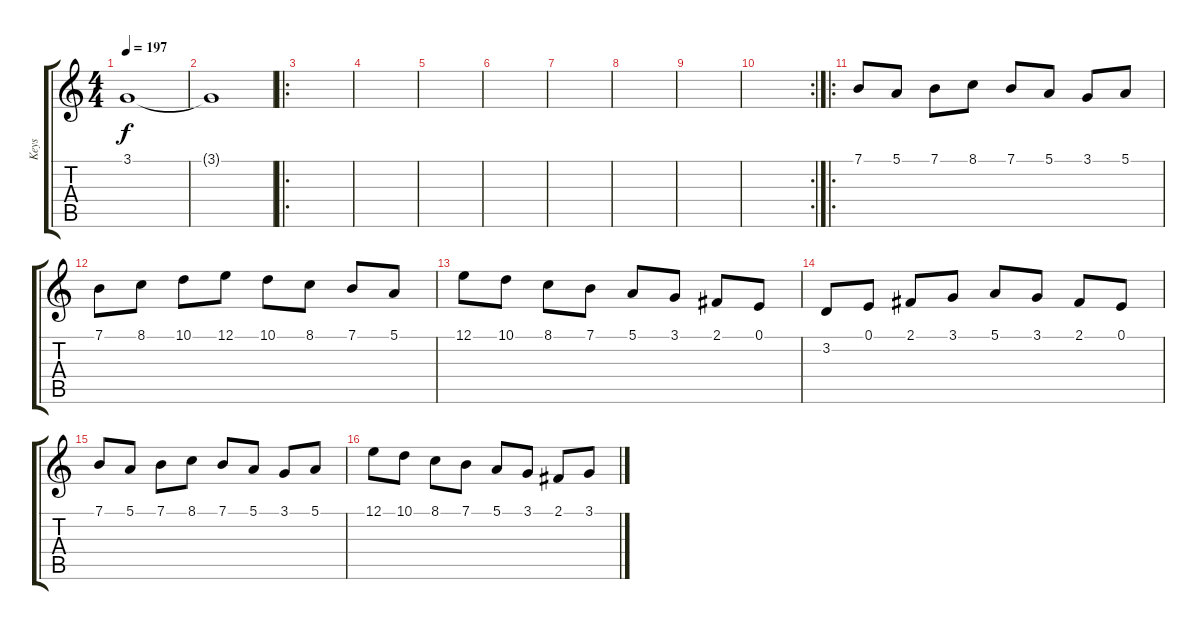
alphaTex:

\track ("Keys" "Keys") {instrument lead8bassandlead}
\staff {score tabs}
\tuning (E4 B3 G3 D3 A2 E2) {hide}
\ts (4 4)
\tempo 197
\clef g2
\ks c
3.1.1{dy f} |
3.1{t}.1 |
\ro
|
|
|
|
|
|
|
\rc 2
|
\ro
7.1.8 5.1.8 7.1.8 8.1.8 7.1.8 5.1.8 3.1.8 5.1.8 |
7.1.8 8.1.8 10.1.8 12.1.8 10.1.8 8.1.8 7.1.8 5.1.8 |
12.1.8 10.1.8 8.1.8 7.1.8 5.1.8 3.1.8 2.1.8 0.1.8 |
3.2.8 0.1.8 2.1.8 3.1.8 5.1.8 3.1.8 2.1.8 0.1.8 |
7.1.8 5.1.8 7.1.8 8.1.8 7.1.8 5.1.8 3.1.8 5.1.8 |
12.1.8 10.1.8 8.1.8 7.1.8 5.1.8 3.1.8 2.1.8 3.1.8
